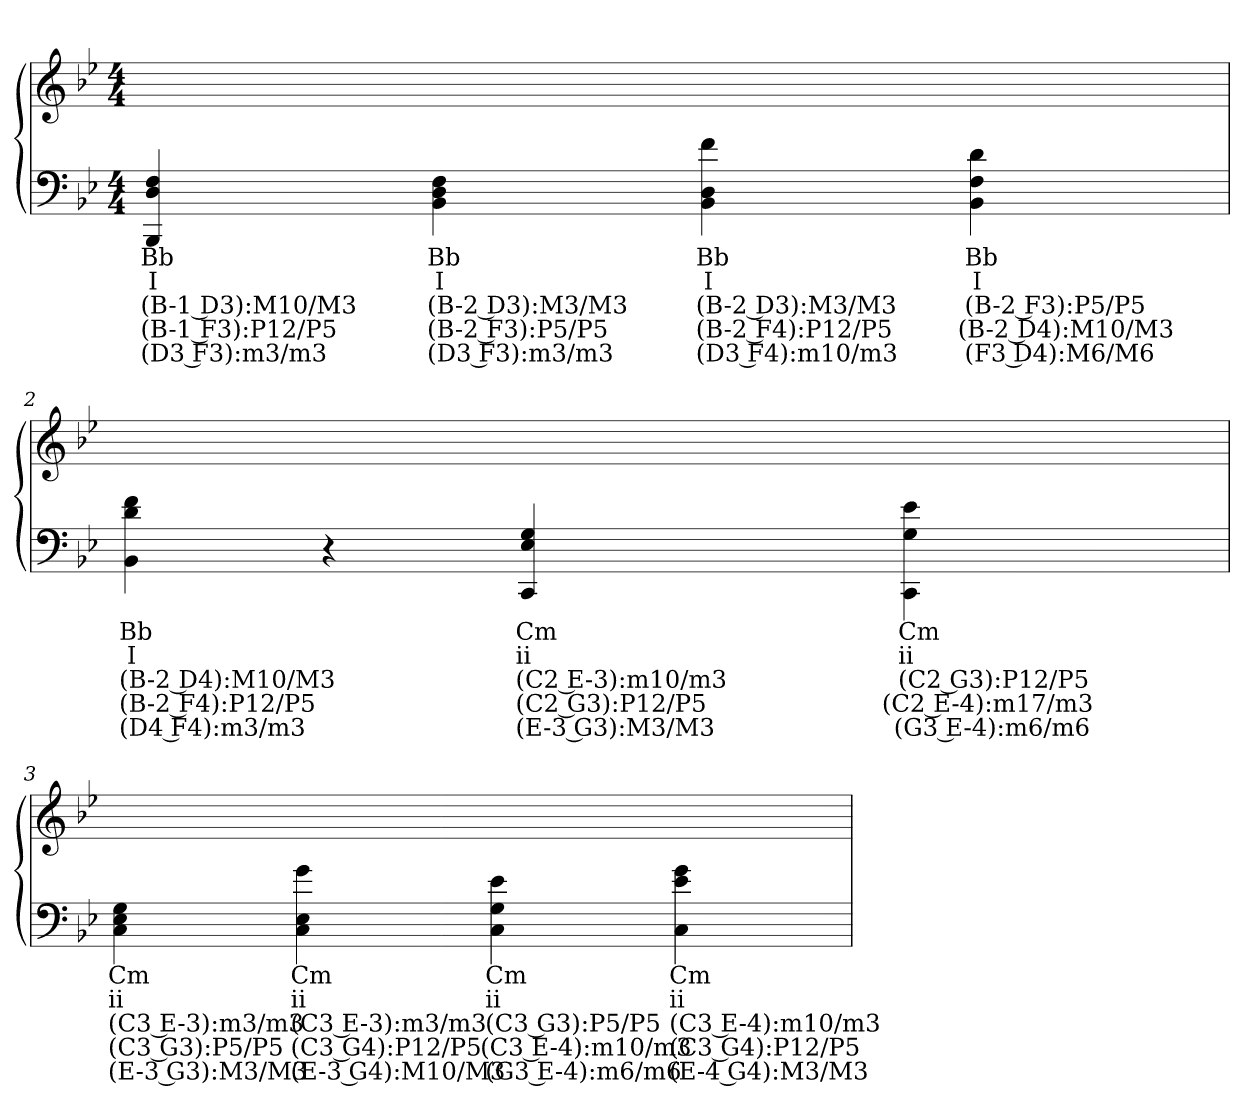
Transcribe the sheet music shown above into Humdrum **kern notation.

**kern	**text	**text	**text	**text	**text	**kern
*part2	*part2	*part2	*part2	*part2	*part2	*part1
*staff2	*staff2	*staff2	*staff2	*staff2	*staff2	*staff1
*clefF4	*	*	*	*	*	*clefG2
*k[b-e-]	*	*	*	*	*	*k[b-e-]
*B-:	*	*	*	*	*	*B-:
*M4/4	*	*	*	*	*	*M4/4
*MM60	*	*	*	*	*	*MM60
=1	=1	=1	=1	=1	=1	=1
4BBB- 4D 4F	Bb	I	(B-1 D3):M10/M3	(B-1 F3):P12/P5	(D3 F3):m3/m3	1ryy
4BB- 4D 4F	Bb	I	(B-2 D3):M3/M3	(B-2 F3):P5/P5	(D3 F3):m3/m3	.
4BB- 4D 4f	Bb	I	(B-2 D3):M3/M3	(B-2 F4):P12/P5	(D3 F4):m10/m3	.
4BB- 4F 4d	Bb	I	(B-2 F3):P5/P5	(B-2 D4):M10/M3	(F3 D4):M6/M6	.
=2	=2	=2	=2	=2	=2	=2
4BB- 4d 4f	Bb	I	(B-2 D4):M10/M3	(B-2 F4):P12/P5	(D4 F4):m3/m3	1ryy
4r	.	.	.	.	.	.
4CC 4E- 4G	Cm	ii	(C2 E-3):m10/m3	(C2 G3):P12/P5	(E-3 G3):M3/M3	.
4CC 4G 4e-	Cm	ii	(C2 G3):P12/P5	(C2 E-4):m17/m3	(G3 E-4):m6/m6	.
=3	=3	=3	=3	=3	=3	=3
4C 4E- 4G	Cm	ii	(C3 E-3):m3/m3	(C3 G3):P5/P5	(E-3 G3):M3/M3	1ryy
4C 4E- 4g	Cm	ii	(C3 E-3):m3/m3	(C3 G4):P12/P5	(E-3 G4):M10/M3	.
4C 4G 4e-	Cm	ii	(C3 G3):P5/P5	(C3 E-4):m10/m3	(G3 E-4):m6/m6	.
4C 4e- 4g	Cm	ii	(C3 E-4):m10/m3	(C3 G4):P12/P5	(E-4 G4):M3/M3	.
=	=	=	=	=	=	=
*-	*-	*-	*-	*-	*-	*-
